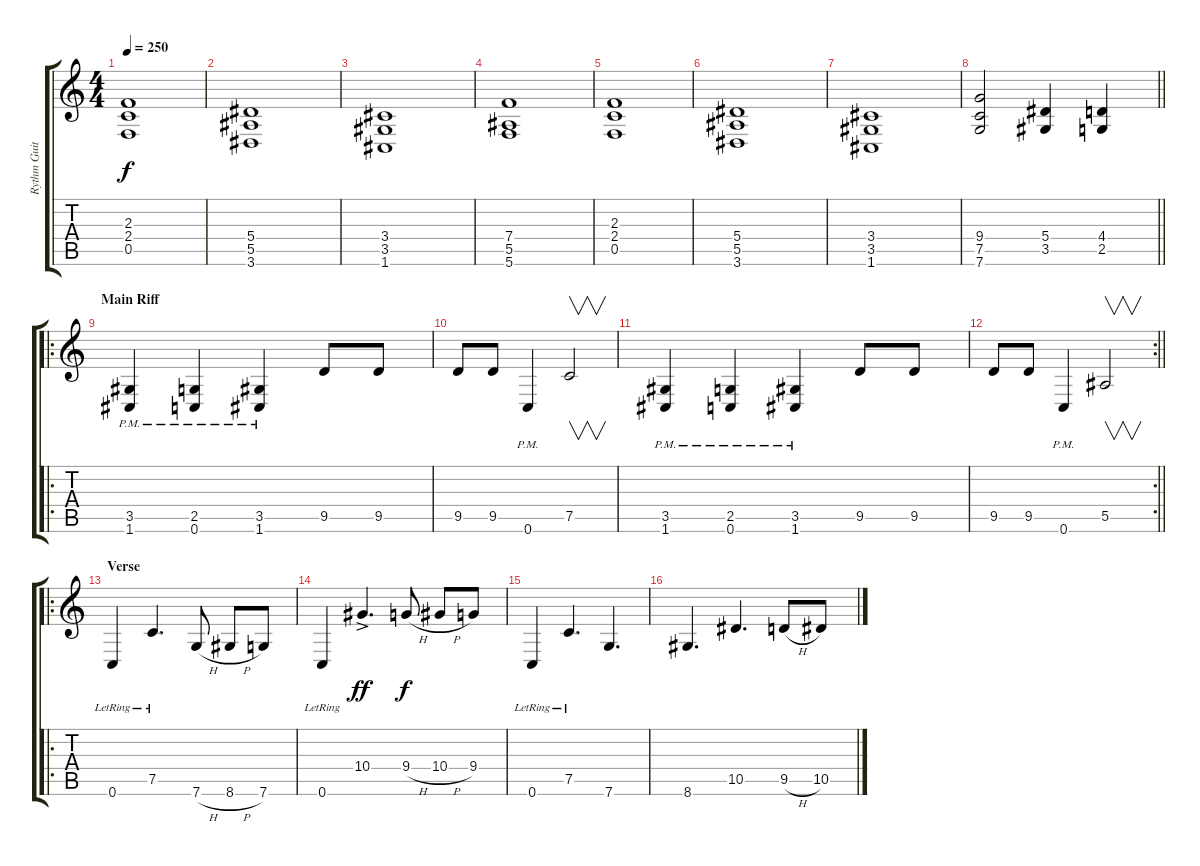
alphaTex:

\track ("Rythm Guitar" "Rythm Guit") {instrument distortionguitar}
\staff {score tabs}
\tuning (C4 G3 Eb3 Bb2 F2 C2) {hide}
\ts (4 4)
\tempo 250
\clef g2
\ks c
(2.3 2.4 0.5).1{dy f} |
(5.4 5.5 3.6).1 |
(3.4 3.5 1.6).1 |
(7.4 5.5 5.6).1 |
(2.3 2.4 0.5).1 |
(5.4 5.5 3.6).1 |
(3.4 3.5 1.6).1 |
\barLineRight lightlight
(9.4 7.5 7.6).2 (5.4 3.5).4 (4.4 2.5).4 |
\ro
\section ("" "Main Riff")
(3.5{pm} 1.6).4 (2.5{pm} 0.6).4 (3.5{pm} 1.6).4 9.5.8 9.5.8 |
9.5.8 9.5.8 0.6{pm}.4 7.5.2{v} |
(3.5{pm} 1.6).4 (2.5{pm} 0.6).4 (3.5{pm} 1.6).4 9.5.8 9.5.8 |
\rc 2
\barLineRight lightlight
9.5.8 9.5.8 0.6{pm}.4 5.5.2{v} |
\ro
\section ("" "Verse")
0.6{lr}.4 7.5{lr}.4{d} 7.6{h}.8 8.6{h}.8 7.6.8 |
0.6{lr}.4 10.4{ac}.4{d dy ff} 9.4{h}.8{dy f} 10.4{h}.8 9.4.8 |
0.6{lr}.4 7.5{lr}.4{d} 7.6.4{d} |
8.6.4{d} 10.5.4{d} 9.5{h}.8 10.5.8
